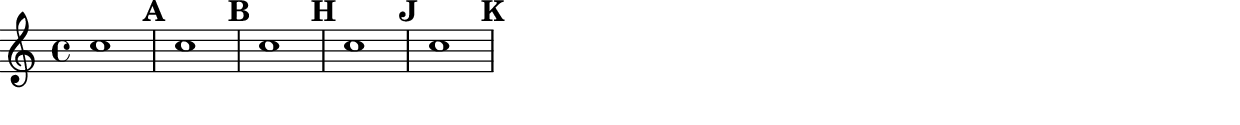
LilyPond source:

%% Generated by lilypond-book.py
%% Options: [exampleindent=10.16\mm,fragment,indent=0\mm,line-width=160\mm,quote,relative=2]
\include "lilypond-book-preamble.ly"


% ****************************************************************
% Start cut-&-pastable-section
% ****************************************************************



\paper {
  indent = 0\mm
  line-width = 160\mm
  % offset the left padding, also add 1mm as lilypond creates cropped
  % images with a little space on the right
  line-width = #(- line-width (* mm  3.000000) (* mm 1))
  line-width = 160\mm - 2.0 * 10.16\mm
  % offset the left padding, also add 1mm as lilypond creates cropped
  % images with a little space on the right
  line-width = #(- line-width (* mm  3.000000) (* mm 1))
}

\layout {
  
}



\relative c''
{


% ****************************************************************
% ly snippet contents follows:
% ****************************************************************
\sourcefileline 3142
c1 \mark \default
c1 \mark \default
c1 \mark #8
c1 \mark \default
c1 \mark \default



% ****************************************************************
% end ly snippet
% ****************************************************************
}
